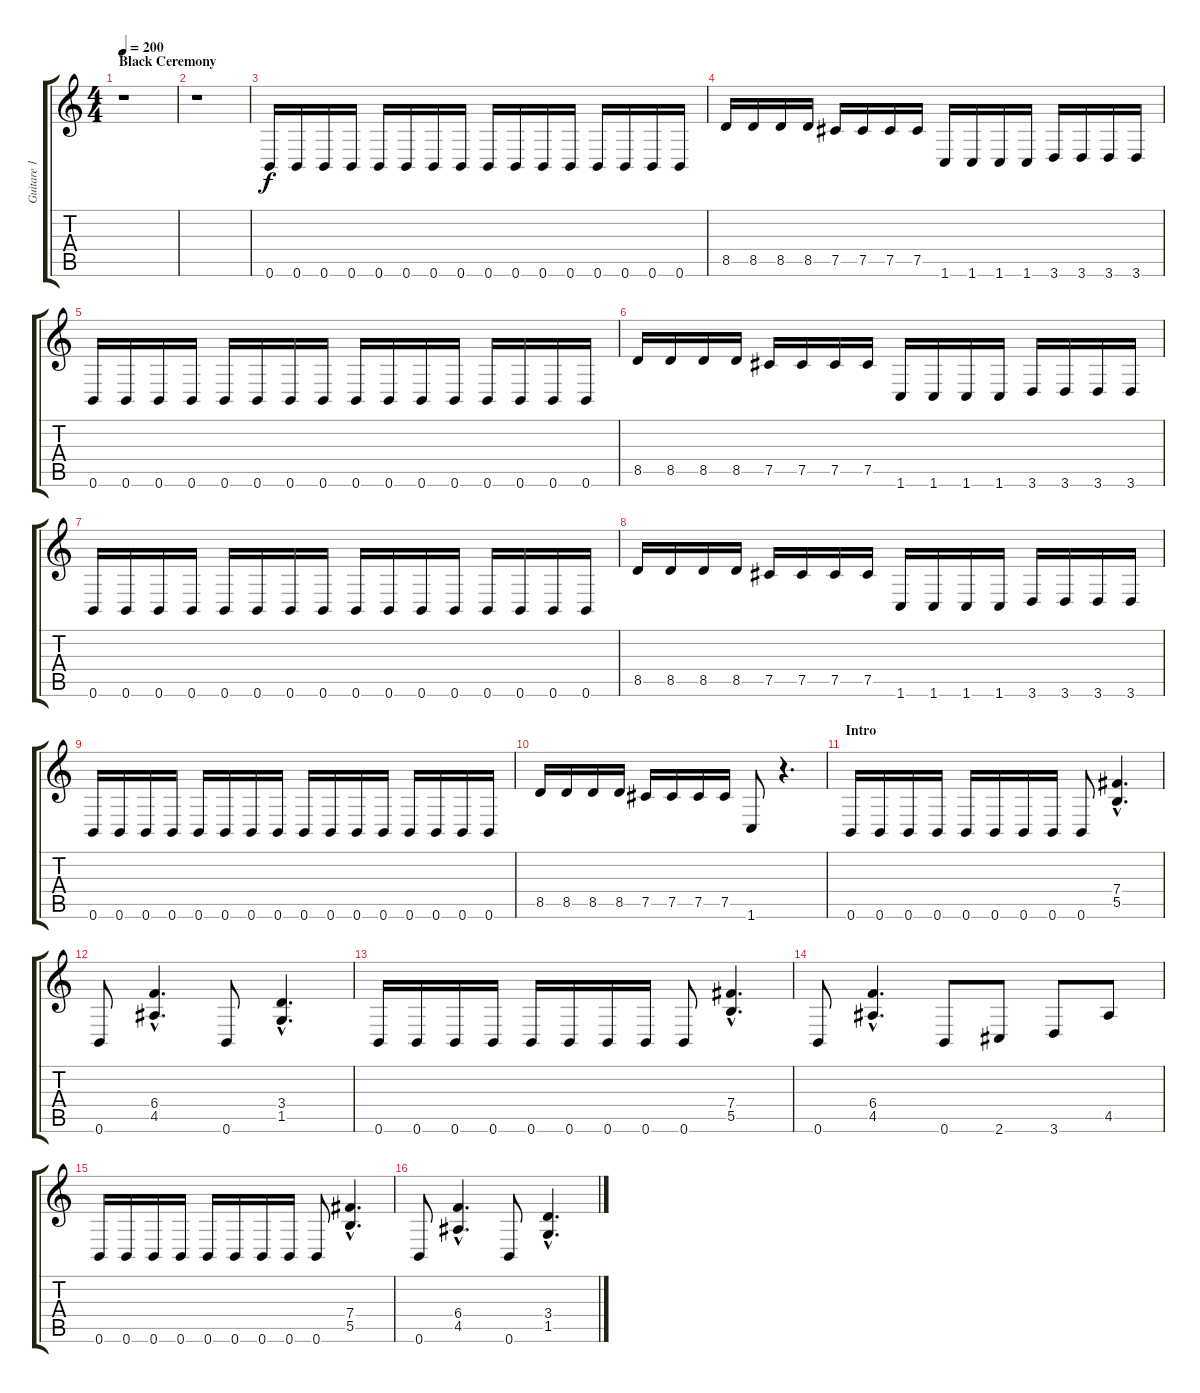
\track ("Guitare 1" "Guitare 1") {instrument distortionguitar}
\staff {score tabs}
\tuning (Db4 Ab3 E3 B2 Gb2 B1) {hide}
\ts (4 4)
\section ("" "Black Ceremony")
\tempo 200
\clef g2
\ks c
r.1{dy f instrument distortionguitar} |
r.1 |
0.6.16{volume 5} 0.6.16 0.6.16 0.6.16 0.6.16 0.6.16 0.6.16 0.6.16 0.6.16 0.6.16 0.6.16 0.6.16 0.6.16 0.6.16 0.6.16 0.6.16 |
8.5.16 8.5.16 8.5.16 8.5.16 7.5.16 7.5.16 7.5.16 7.5.16 1.6.16 1.6.16 1.6.16 1.6.16 3.6.16 3.6.16 3.6.16 3.6.16 |
0.6.16 0.6.16 0.6.16 0.6.16 0.6.16 0.6.16 0.6.16 0.6.16 0.6.16 0.6.16 0.6.16 0.6.16 0.6.16 0.6.16 0.6.16 0.6.16 |
8.5.16 8.5.16 8.5.16 8.5.16 7.5.16 7.5.16 7.5.16 7.5.16 1.6.16 1.6.16 1.6.16 1.6.16 3.6.16 3.6.16 3.6.16 3.6.16 |
0.6.16 0.6.16 0.6.16 0.6.16 0.6.16 0.6.16 0.6.16 0.6.16 0.6.16 0.6.16 0.6.16 0.6.16 0.6.16 0.6.16 0.6.16 0.6.16 |
8.5.16 8.5.16 8.5.16 8.5.16 7.5.16 7.5.16 7.5.16 7.5.16 1.6.16 1.6.16 1.6.16 1.6.16 3.6.16 3.6.16 3.6.16 3.6.16 |
0.6.16 0.6.16 0.6.16 0.6.16 0.6.16 0.6.16 0.6.16 0.6.16 0.6.16 0.6.16 0.6.16 0.6.16 0.6.16 0.6.16 0.6.16 0.6.16 |
8.5.16 8.5.16 8.5.16 8.5.16 7.5.16 7.5.16 7.5.16 7.5.16 1.6.8 r.4{d} |
\section ("" "Intro")
0.6.16{volume 13} 0.6.16 0.6.16 0.6.16 0.6.16 0.6.16 0.6.16 0.6.16 0.6.8 (7.4{hac} 5.5{hac}).4{d} |
0.6.8 (6.4{hac} 4.5{hac}).4{d} 0.6.8 (3.4{hac} 1.5{hac}).4{d} |
0.6.16 0.6.16 0.6.16 0.6.16 0.6.16 0.6.16 0.6.16 0.6.16 0.6.8 (7.4{hac} 5.5{hac}).4{d} |
0.6.8 (6.4{hac} 4.5{hac}).4{d} 0.6.8 2.6.8 3.6.8 4.5.8 |
0.6.16 0.6.16 0.6.16 0.6.16 0.6.16 0.6.16 0.6.16 0.6.16 0.6.8 (7.4{hac} 5.5{hac}).4{d} |
0.6.8 (6.4{hac} 4.5{hac}).4{d} 0.6.8 (3.4{hac} 1.5{hac}).4{d}
